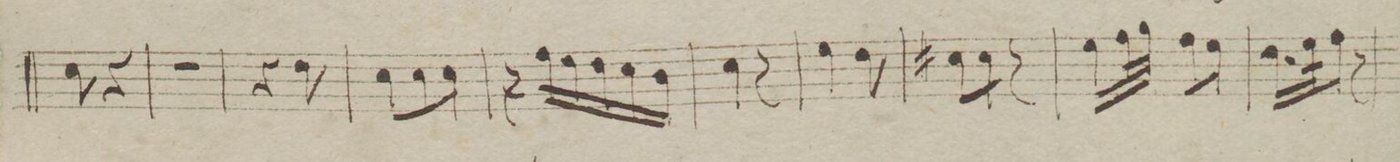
**kern	**dynam
*I"Clarinetto 2do. in B.	*
*clefG2	*
*k[b-e-]	*
*M3/8	*
8b-\	.
4r	.
=132	=132
4.r	.
=133	=133
4r	.
8cc\	.
=134	=134
8b-\L	.
8b-\	.
8b-\J	.
=135	=135
16r	.
16ee-\LL	.
16dd\	.
16cc\	.
16b-\	.
16a\JJ	.
=136	=136
4b-\	.
8r	.
=137	=137
4dd\	.
8cc\	.
=138	=138
8bX\L	.
8b\J	.
8r	.
=139	=139
16dd\LL	.
32ee-\L	.
32ff\JJJ	.
8ee-\L	.
8dd\J	.
=140	=140
16.cc\LL	.
32dd\JK	.
8ee-\J	.
8r	.
=141	=141
*-	*-
